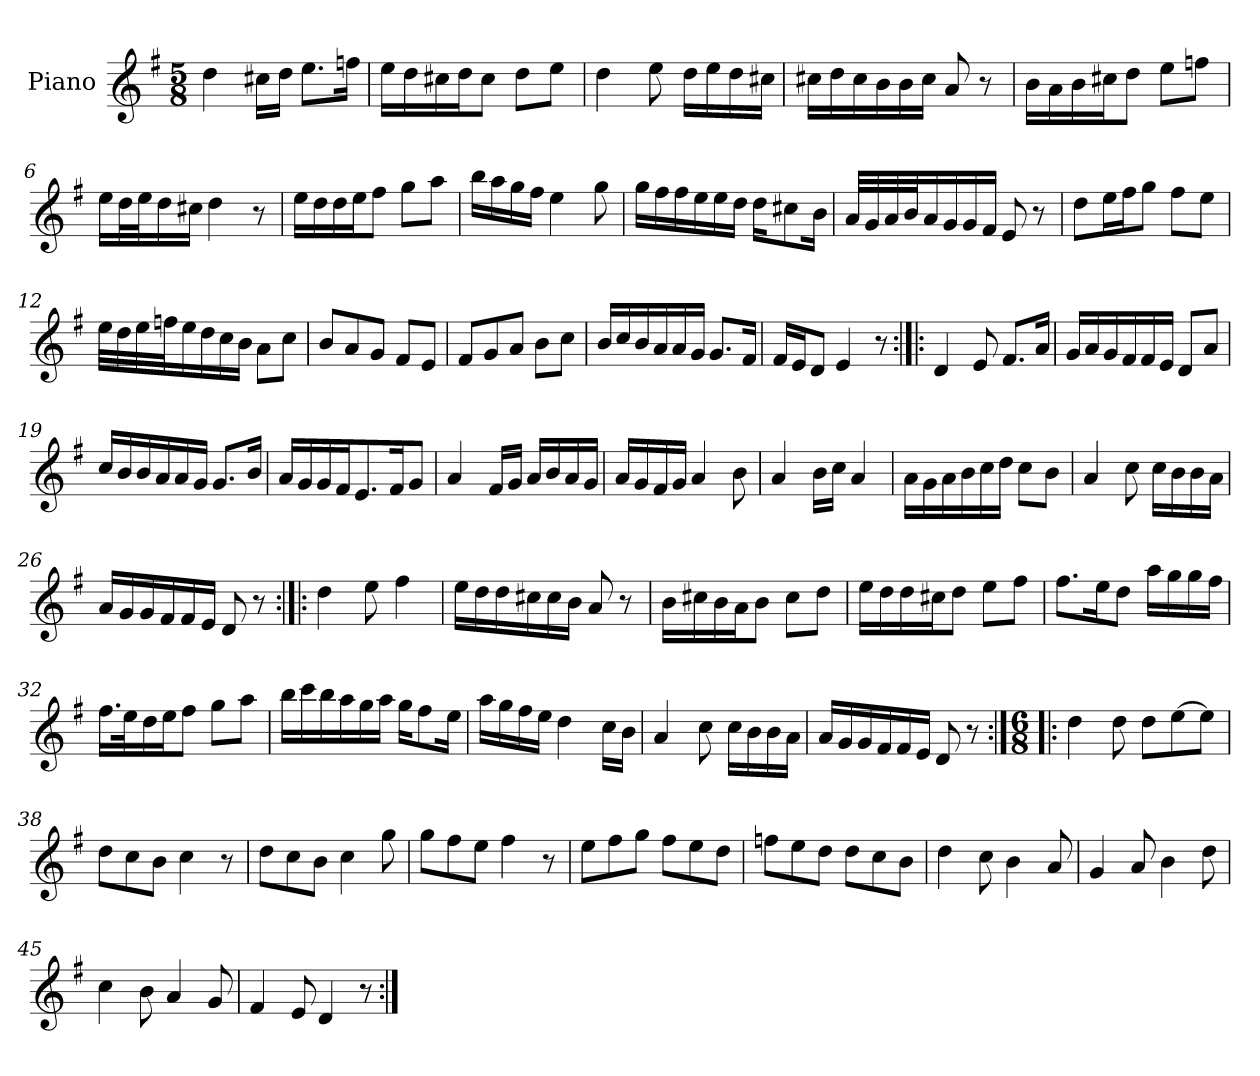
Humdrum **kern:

**kern
*part1
*staff1
*I"Piano
*I'Pno.
*clefG2
*k[f#]
*M5/8
=1
4dd\
16cc#X\LL
16dd\JJ
8.ee\L
16ffn\Jk
=2
16ee\LL
16dd\
16cc#X\
16dd\J
8cc#\J
8dd\L
8ee\J
=3
4dd\
8ee\
16dd\LL
16ee\
16dd\
16cc#X\JJ
=4
16cc#X\LL
16dd\
16cc#\
16b\
16b\
16cc#\JJ
8a/
8r
=5
16b\LL
16a\
16b\
16cc#X\J
8dd\J
8ee\L
8ffn\J
!!LO:LB:g=z
=6
16ee\LL
32dd\L
32ee\J
16dd\
16cc#X\JJ
4dd\
8r
=7
16ee\LL
16dd\
16dd\
16ee\J
8ff#\J
8gg\L
8aa\J
=8
16bb\LL
16aa\
16gg\
16ff#\JJ
4ee\
8gg\
=9
16gg\LL
16ff#\
16ff#\
16ee\
16ee\
16dd\JJ
16dd\KL
8cc#X\
16b\Jk
=10
32a/LLL
32g/
32a/
32b/J
16a/
16g/
16g/
16f#/JJ
8e/
8r
!!LO:LB:g=z
=11
8dd\L
16ee\L
16ff#\J
8gg\J
8ff#\L
8ee\J
=12
32ee\LLL
32dd\
32ee\
32ffn\J
16ee\
16dd\
16cc\
16b\JJ
8a\L
8cc\J
=13
8b/L
8a/
8g/J
8f#/L
8e/J
=14
8f#/L
8g/
8a/J
8b\L
8cc\J
=15
16b/LL
16cc/
16b/
16a/
16a/
16g/JJ
8.g/L
16f#/Jk
=16
16f#/LL
16e/J
8d/J
4e/
8r
!!LO:LB:g=z
=17:|!|:
4d/
8e/
8.f#/L
16a/Jk
=18
16g/LL
16a/
16g/
16f#/
16f#/
16e/JJ
8d/L
8a/J
=19
16cc/LL
16b/
16b/
16a/
16a/
16g/JJ
8.g/L
16b/Jk
=20
16a/LL
16g/
16g/
16f#/J
8.e/
16f#/K
8g/J
=21
4a/
16f#/LL
16g/JJ
16a/LL
16b/
16a/
16g/JJ
=22
16a/LL
16g/
16f#/
16g/JJ
4a/
8b\
!!LO:LB:g=z
=23
4a/
16b\LL
16cc\JJ
4a/
=24
16a\LL
16g\
16a\
16b\
16cc\
16dd\JJ
8cc\L
8b\J
=25
4a/
8cc\
16cc\LL
16b\
16b\
16a\JJ
=26
16a/LL
16g/
16g/
16f#/
16f#/
16e/JJ
8d/
8r
=27:|!|:
4dd\
8ee\
4ff#\
=28
16ee\LL
16dd\
16dd\
16cc#X\
16cc#\
16b\JJ
8a/
8r
!!LO:LB:g=z
=29
16b\LL
16cc#X\
16b\
16a\J
8b\J
8cc#\L
8dd\J
=30
16ee\LL
16dd\
16dd\
16cc#X\J
8dd\J
8ee\L
8ff#\J
=31
8.ff#\L
16ee\K
8dd\J
16aa\LL
16gg\
16gg\
16ff#\JJ
=32
16.ff#\LL
32ee\K
16dd\
16ee\J
8ff#\J
8gg\L
8aa\J
=33
16bb\LL
16ccc\
16bb\
16aa\
16gg\
16aa\JJ
16gg\KL
8ff#\
16ee\Jk
!!LO:LB:g=z
=34
16aa\LL
16gg\
16ff#\
16ee\JJ
4dd\
16cc\LL
16b\JJ
=35
4a/
8cc\
16cc\LL
16b\
16b\
16a\JJ
=36
16a/LL
16g/
16g/
16f#/
16f#/
16e/JJ
8d/
8r
=37:|!|:
*M6/8
4dd\
8dd\
8dd\L
[8ee\
8ee\J]
=38
8dd\L
8cc\
8b\J
4cc\
8r
=39
8dd\L
8cc\
8b\J
4cc\
8gg\
!!LO:LB:g=z
=40
8gg\L
8ff#\
8ee\J
4ff#\
8r
=41
8ee\L
8ff#\
8gg\J
8ff#\L
8ee\
8dd\J
=42
8ffn\L
8ee\
8dd\J
8dd\L
8cc\
8b\J
=43
4dd\
8cc\
4b\
8a/
=44
4g/
8a/
4b\
8dd\
=45
4cc\
8b\
4a/
8g/
=46
4f#/
8e/
4d/
8r
=:|!
*-
